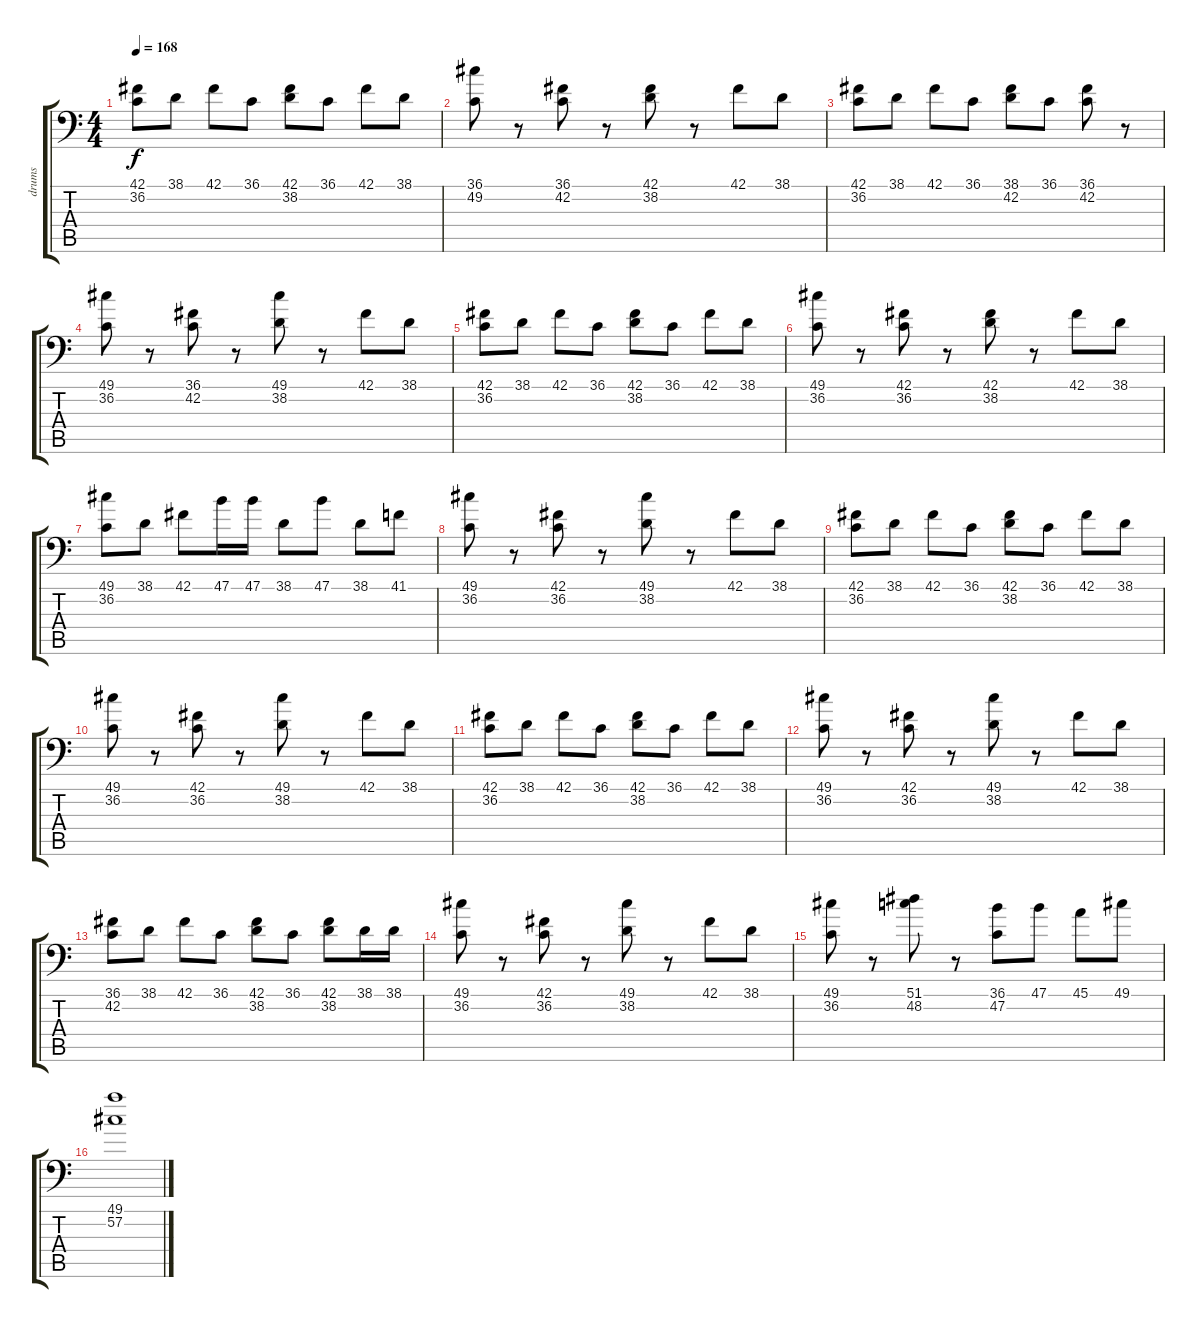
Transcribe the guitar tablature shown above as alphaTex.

\track ("drums" "drums") {instrument acousticgrandpiano}
\staff {score tabs}
\tuning (C-1 C-1 C-1 C-1 C-1 C-1) {hide}
\ts (4 4)
\tempo 168
\clef f4
\ks c
(42.1 36.2).8{dy f} 38.1.8 42.1.8 36.1.8 (42.1 38.2).8 36.1.8 42.1.8 38.1.8 |
(36.1 49.2).8 r.8 (36.1 42.2).8 r.8 (42.1 38.2).8 r.8 42.1.8 38.1.8 |
(42.1 36.2).8 38.1.8 42.1.8 36.1.8 (38.1 42.2).8 36.1.8 (36.1 42.2).8 r.8 |
(49.1 36.2).8 r.8 (36.1 42.2).8 r.8 (49.1 38.2).8 r.8 42.1.8 38.1.8 |
(42.1 36.2).8 38.1.8 42.1.8 36.1.8 (42.1 38.2).8 36.1.8 42.1.8 38.1.8 |
(49.1 36.2).8 r.8 (42.1 36.2).8 r.8 (42.1 38.2).8 r.8 42.1.8 38.1.8 |
(49.1 36.2).8 38.1.8 42.1.8 47.1.16 47.1.16 38.1.8 47.1.8 38.1.8 41.1.8 |
(49.1 36.2).8 r.8 (42.1 36.2).8 r.8 (49.1 38.2).8 r.8 42.1.8 38.1.8 |
(42.1 36.2).8 38.1.8 42.1.8 36.1.8 (42.1 38.2).8 36.1.8 42.1.8 38.1.8 |
(49.1 36.2).8 r.8 (42.1 36.2).8 r.8 (49.1 38.2).8 r.8 42.1.8 38.1.8 |
(42.1 36.2).8 38.1.8 42.1.8 36.1.8 (42.1 38.2).8 36.1.8 42.1.8 38.1.8 |
(49.1 36.2).8 r.8 (42.1 36.2).8 r.8 (49.1 38.2).8 r.8 42.1.8 38.1.8 |
(36.1 42.2).8 38.1.8 42.1.8 36.1.8 (42.1 38.2).8 36.1.8 (42.1 38.2).8 38.1.16 38.1.16 |
(49.1 36.2).8 r.8 (42.1 36.2).8 r.8 (49.1 38.2).8 r.8 42.1.8 38.1.8 |
(49.1 36.2).8 r.8 (51.1 48.2).8 r.8 (36.1 47.2).8 47.1.8 45.1.8 49.1.8 |
(49.1 57.2).1
